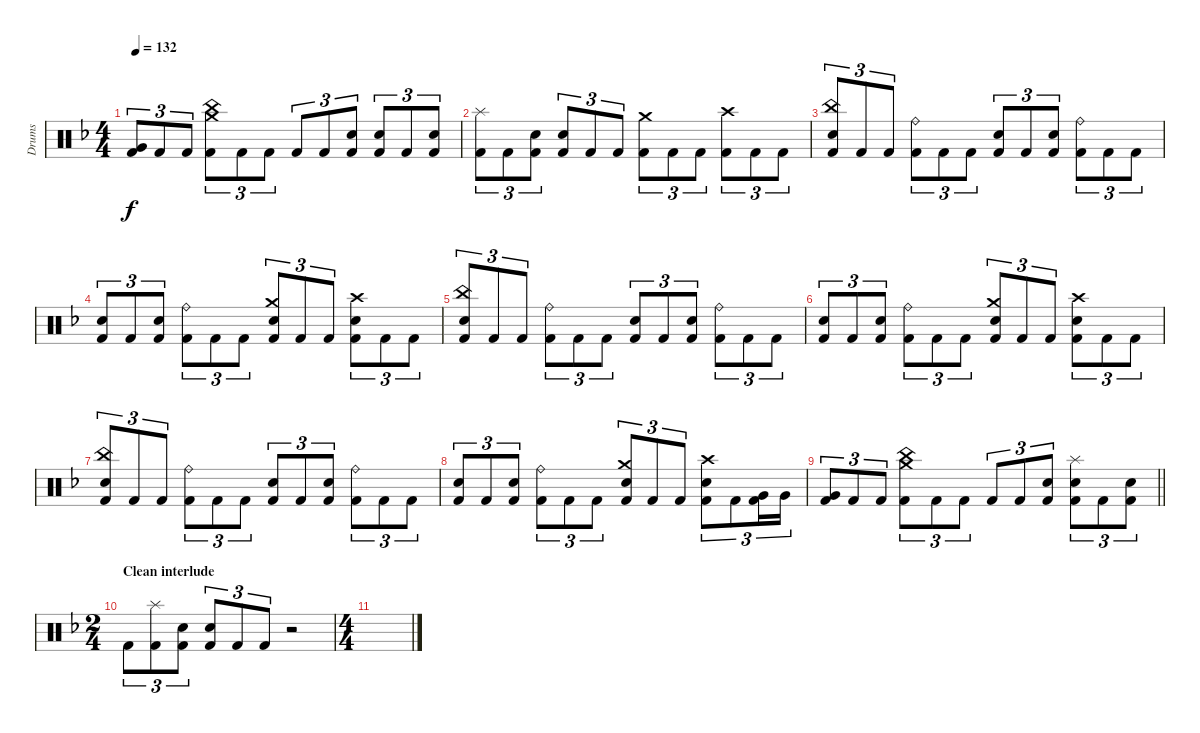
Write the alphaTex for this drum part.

\track ("Drums" "Drums") {instrument percussion}
\staff {score}
\articulation defaults
\ts (4 4)
\tempo 132
\clef neutral
\ks dminor
("Very Low Tom (hit)" "Kick (hit) 2").8{tu (3 2) dy f} "Kick (hit) 2".8{tu (3 2)} "Kick (hit) 2".8{tu (3 2)} ("China (hit)" "Crash medium (hit)" "Kick (hit) 2").8{tu (3 2)} "Kick (hit) 2".8{tu (3 2)} "Kick (hit) 2".8{tu (3 2)} "Kick (hit) 2".8{tu (3 2)} "Kick (hit) 2".8{tu (3 2)} ("Snare (hit) 2" "Kick (hit) 2").8{tu (3 2)} ("Snare (hit) 2" "Kick (hit) 2").8{tu (3 2)} "Kick (hit) 2".8{tu (3 2)} ("Snare (hit) 2" "Kick (hit) 2").8{tu (3 2)} |
("Splash (hit)" "Kick (hit) 2").8{tu (3 2)} "Kick (hit) 2".8{tu (3 2)} ("Snare (hit) 2" "Kick (hit) 2").8{tu (3 2)} ("Snare (hit) 2" "Kick (hit) 2").8{tu (3 2)} "Kick (hit) 2".8{tu (3 2)} "Kick (hit) 2".8{tu (3 2)} ("Crash medium (hit)" "Kick (hit) 2").8{tu (3 2)} "Kick (hit) 2".8{tu (3 2)} "Kick (hit) 2".8{tu (3 2)} ("Crash high (hit)" "Kick (hit) 2").8{tu (3 2)} "Kick (hit) 2".8{tu (3 2)} "Kick (hit) 2".8{tu (3 2)} |
("China (hit)" "Snare (hit) 2" "Kick (hit) 2").8{tu (3 2)} "Kick (hit) 2".8{tu (3 2)} "Kick (hit) 2".8{tu (3 2)} ("Ride (bell)" "Kick (hit) 2").8{tu (3 2)} "Kick (hit) 2".8{tu (3 2)} "Kick (hit) 2".8{tu (3 2)} ("Snare (hit) 2" "Kick (hit) 2").8{tu (3 2)} "Kick (hit) 2".8{tu (3 2)} ("Snare (hit) 2" "Kick (hit) 2").8{tu (3 2)} ("Ride (bell)" "Kick (hit) 2").8{tu (3 2)} "Kick (hit) 2".8{tu (3 2)} "Kick (hit) 2".8{tu (3 2)} |
("Snare (hit) 2" "Kick (hit) 2").8{tu (3 2)} "Kick (hit) 2".8{tu (3 2)} ("Snare (hit) 2" "Kick (hit) 2").8{tu (3 2)} ("Ride (bell)" "Kick (hit) 2").8{tu (3 2)} "Kick (hit) 2".8{tu (3 2)} "Kick (hit) 2".8{tu (3 2)} ("Crash medium (hit)" "Snare (hit) 2" "Kick (hit) 2").8{tu (3 2)} "Kick (hit) 2".8{tu (3 2)} "Kick (hit) 2".8{tu (3 2)} ("Crash high (hit)" "Snare (hit) 2" "Kick (hit) 2").8{tu (3 2)} "Kick (hit) 2".8{tu (3 2)} "Kick (hit) 2".8{tu (3 2)} |
("China (hit)" "Snare (hit) 2" "Kick (hit) 2").8{tu (3 2)} "Kick (hit) 2".8{tu (3 2)} "Kick (hit) 2".8{tu (3 2)} ("Ride (bell)" "Kick (hit) 2").8{tu (3 2)} "Kick (hit) 2".8{tu (3 2)} "Kick (hit) 2".8{tu (3 2)} ("Snare (hit) 2" "Kick (hit) 2").8{tu (3 2)} "Kick (hit) 2".8{tu (3 2)} ("Snare (hit) 2" "Kick (hit) 2").8{tu (3 2)} ("Ride (bell)" "Kick (hit) 2").8{tu (3 2)} "Kick (hit) 2".8{tu (3 2)} "Kick (hit) 2".8{tu (3 2)} |
("Snare (hit) 2" "Kick (hit) 2").8{tu (3 2)} "Kick (hit) 2".8{tu (3 2)} ("Snare (hit) 2" "Kick (hit) 2").8{tu (3 2)} ("Ride (bell)" "Kick (hit) 2").8{tu (3 2)} "Kick (hit) 2".8{tu (3 2)} "Kick (hit) 2".8{tu (3 2)} ("Crash medium (hit)" "Snare (hit) 2" "Kick (hit) 2").8{tu (3 2)} "Kick (hit) 2".8{tu (3 2)} "Kick (hit) 2".8{tu (3 2)} ("Crash high (hit)" "Snare (hit) 2" "Kick (hit) 2").8{tu (3 2)} "Kick (hit) 2".8{tu (3 2)} "Kick (hit) 2".8{tu (3 2)} |
("China (hit)" "Snare (hit) 2" "Kick (hit) 2").8{tu (3 2)} "Kick (hit) 2".8{tu (3 2)} "Kick (hit) 2".8{tu (3 2)} ("Ride (bell)" "Kick (hit) 2").8{tu (3 2)} "Kick (hit) 2".8{tu (3 2)} "Kick (hit) 2".8{tu (3 2)} ("Snare (hit) 2" "Kick (hit) 2").8{tu (3 2)} "Kick (hit) 2".8{tu (3 2)} ("Snare (hit) 2" "Kick (hit) 2").8{tu (3 2)} ("Ride (bell)" "Kick (hit) 2").8{tu (3 2)} "Kick (hit) 2".8{tu (3 2)} "Kick (hit) 2".8{tu (3 2)} |
("Snare (hit) 2" "Kick (hit) 2").8{tu (3 2)} "Kick (hit) 2".8{tu (3 2)} ("Snare (hit) 2" "Kick (hit) 2").8{tu (3 2)} ("Ride (bell)" "Kick (hit) 2").8{tu (3 2)} "Kick (hit) 2".8{tu (3 2)} "Kick (hit) 2".8{tu (3 2)} ("Crash medium (hit)" "Snare (hit) 2" "Kick (hit) 2").8{tu (3 2)} "Kick (hit) 2".8{tu (3 2)} "Kick (hit) 2".8{tu (3 2)} ("Crash high (hit)" "Snare (hit) 2" "Kick (hit) 2").8{tu (3 2)} "Kick (hit) 2".8{tu (3 2)} ("Very Low Tom (hit)" "Kick (hit) 2").16{tu (3 2)} "Very Low Tom (hit)".16{tu (3 2)} |
\barLineRight lightlight
("Very Low Tom (hit)" "Kick (hit) 2").8{tu (3 2)} "Kick (hit) 2".8{tu (3 2)} "Kick (hit) 2".8{tu (3 2)} ("China (hit)" "Crash medium (hit)" "Kick (hit) 2").8{tu (3 2)} "Kick (hit) 2".8{tu (3 2)} "Kick (hit) 2".8{tu (3 2)} "Kick (hit) 2".8{tu (3 2)} "Kick (hit) 2".8{tu (3 2)} ("Snare (hit) 2" "Kick (hit) 2").8{tu (3 2)} ("Splash (hit)" "Snare (hit) 2" "Kick (hit) 2").8{tu (3 2)} "Kick (hit) 2".8{tu (3 2)} ("Snare (hit) 2" "Kick (hit) 2").8{tu (3 2)} |
\ts (2 4)
\section ("" "Clean interlude")
"Kick (hit) 2".8{tu (3 2)} ("Splash (hit)" "Kick (hit) 2").8{tu (3 2)} ("Snare (hit) 2" "Kick (hit) 2").8{tu (3 2)} ("Snare (hit) 2" "Kick (hit) 2").8{tu (3 2)} "Kick (hit) 2".8{tu (3 2)} "Kick (hit) 2".8{tu (3 2)} r.2 |
\ts (4 4)
